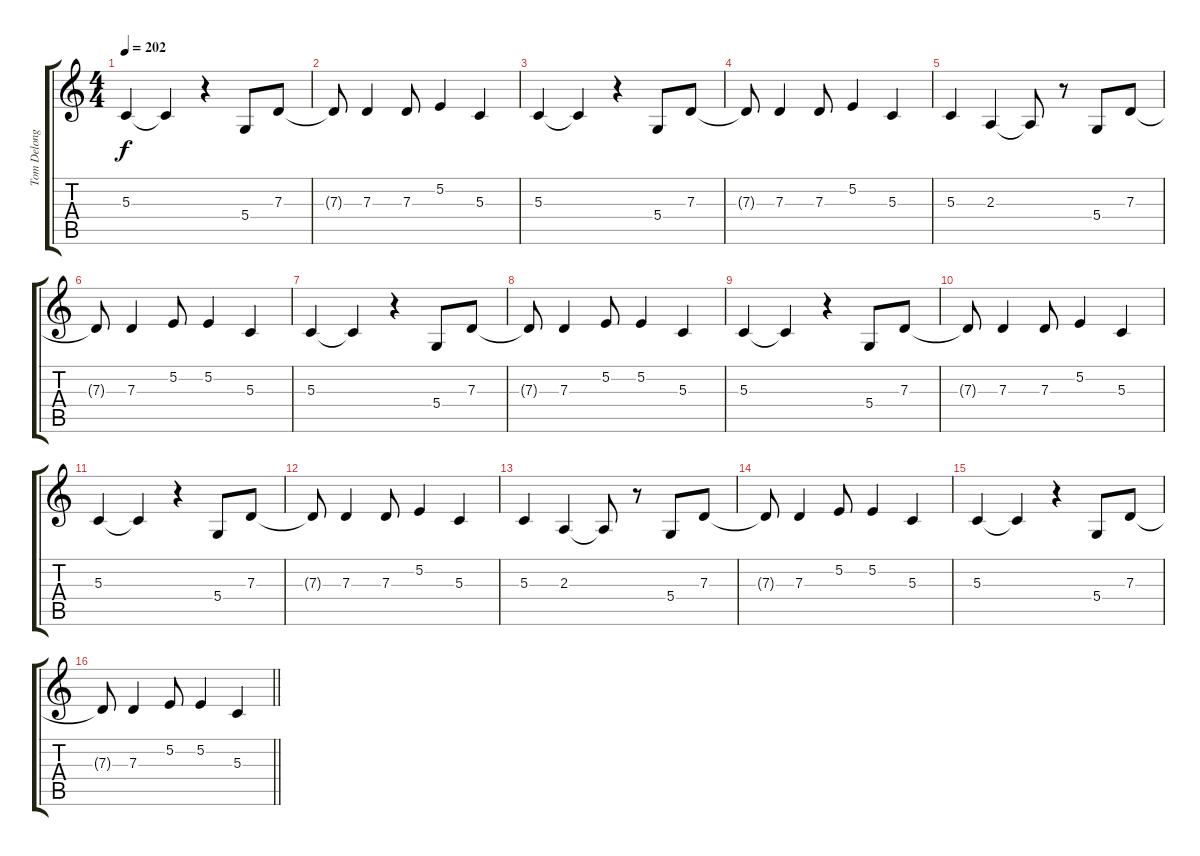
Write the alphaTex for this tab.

\track ("Tom Delonge - Vocals" "Tom Delong") {instrument altosax}
\staff {score tabs}
\tuning (E4 B3 G3 D3 A2 E2) {hide}
\ts (4 4)
\tempo 202
\clef g2
\ks c
5.3.4{dy f} 5.3{t}.4 r.4 5.4.8 7.3.8 |
7.3{t}.8 7.3.4 7.3.8 5.2.4 5.3.4 |
5.3.4 5.3{t}.4 r.4 5.4.8 7.3.8 |
7.3{t}.8 7.3.4 7.3.8 5.2.4 5.3.4 |
5.3.4 2.3.4 2.3{t}.8 r.8 5.4.8 7.3.8 |
7.3{t}.8 7.3.4 5.2.8 5.2.4 5.3.4 |
5.3.4 5.3{t}.4 r.4 5.4.8 7.3.8 |
7.3{t}.8 7.3.4 5.2.8 5.2.4 5.3.4 |
5.3.4 5.3{t}.4 r.4 5.4.8 7.3.8 |
7.3{t}.8 7.3.4 7.3.8 5.2.4 5.3.4 |
5.3.4 5.3{t}.4 r.4 5.4.8 7.3.8 |
7.3{t}.8 7.3.4 7.3.8 5.2.4 5.3.4 |
5.3.4 2.3.4 2.3{t}.8 r.8 5.4.8 7.3.8 |
7.3{t}.8 7.3.4 5.2.8 5.2.4 5.3.4 |
5.3.4 5.3{t}.4 r.4 5.4.8 7.3.8 |
\barLineRight lightlight
7.3{t}.8 7.3.4 5.2.8 5.2.4 5.3.4
